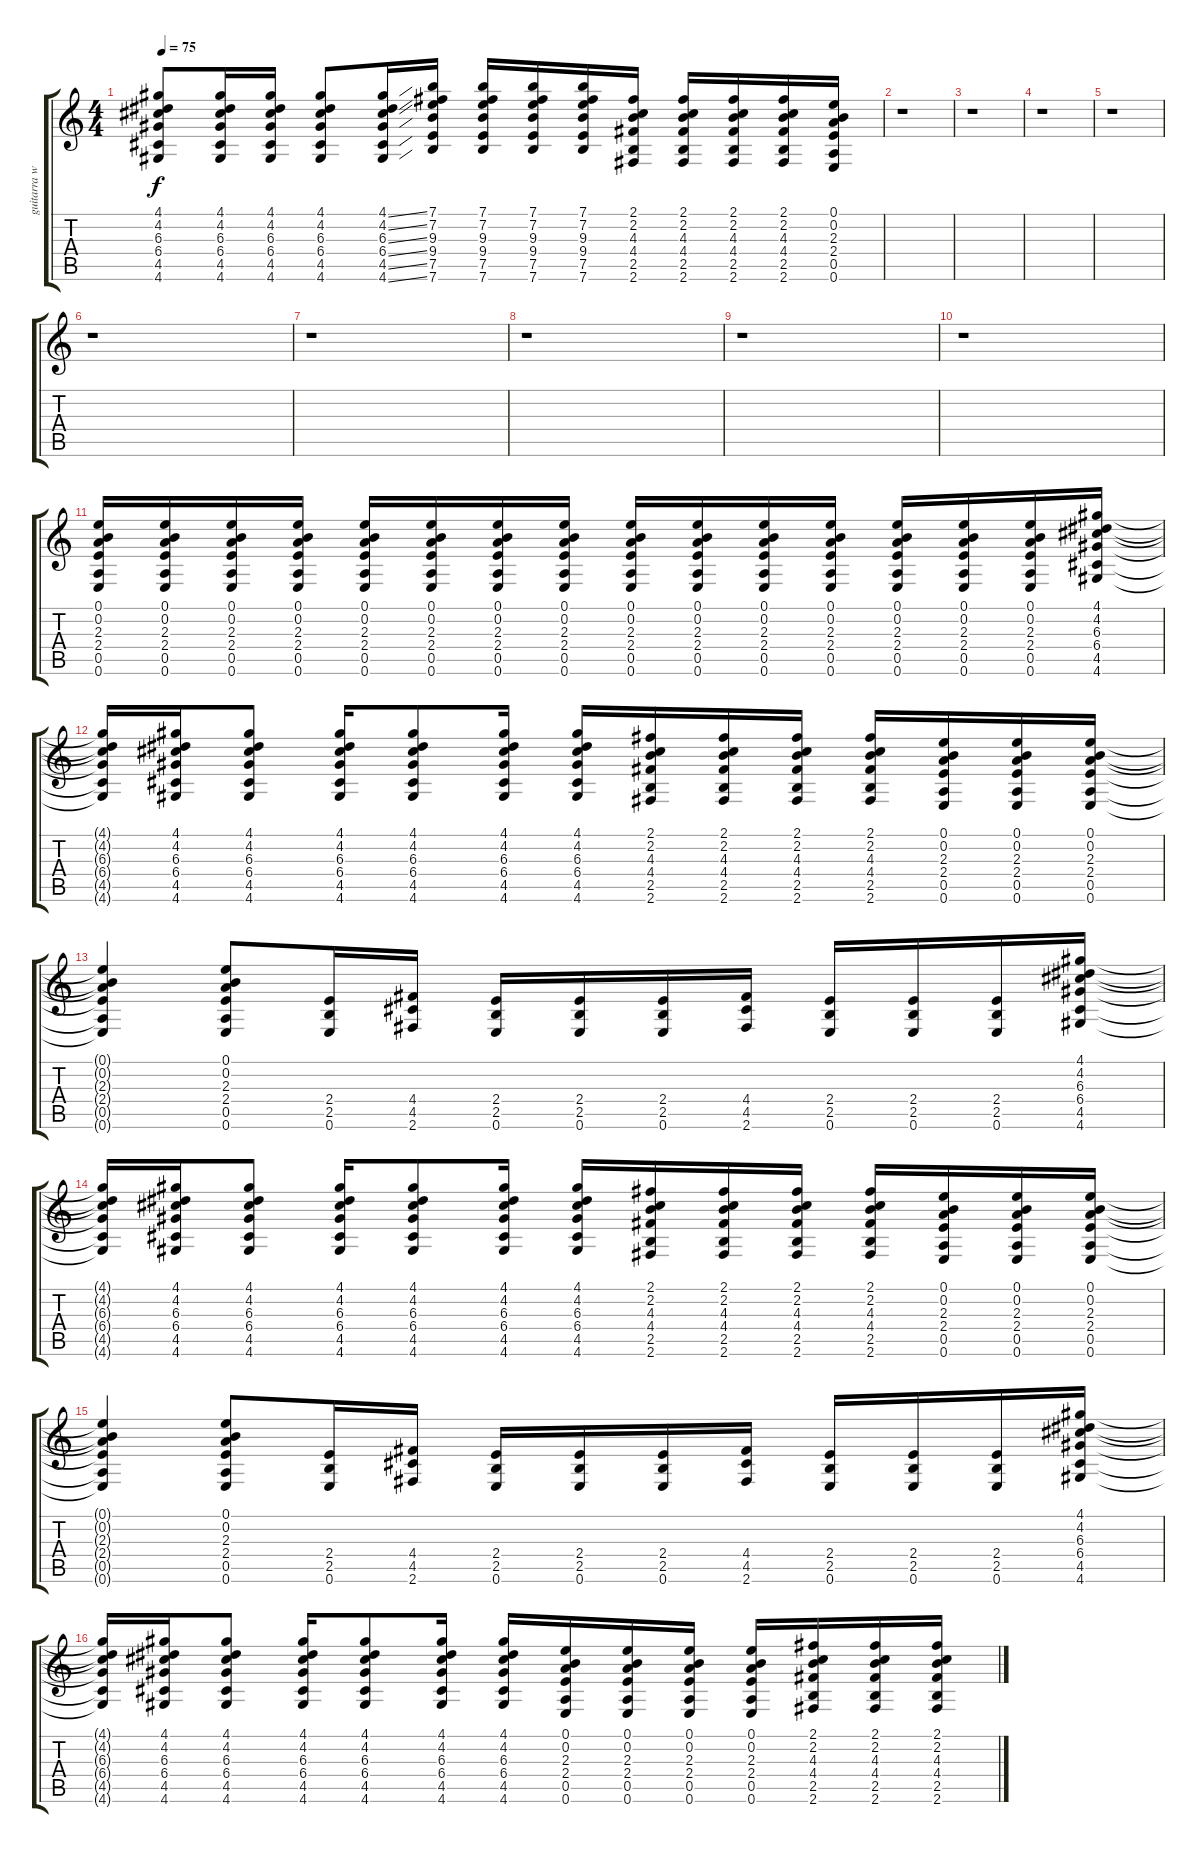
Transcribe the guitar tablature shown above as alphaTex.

\track ("guitarra w/dist" "guitarra w") {instrument distortionguitar}
\staff {score tabs}
\tuning (E4 B3 G3 D3 A2 E2) {hide}
\ts (4 4)
\tempo 75
\clef g2
\ks c
(4.1 4.2 6.3 6.4 4.5 4.6).8{dy f} (4.1 4.2 6.3 6.4 4.5 4.6).16 (4.1 4.2 6.3 6.4 4.5 4.6).16 (4.1 4.2 6.3 6.4 4.5 4.6).8 (4.1{ss} 4.2{ss} 6.3{ss} 6.4{ss} 4.5{ss} 4.6{ss}).16 (7.1 7.2 9.3 9.4 7.5 7.6).16 (7.1 7.2 9.3 9.4 7.5 7.6).16 (7.1 7.2 9.3 9.4 7.5 7.6).16 (7.1 7.2 9.3 9.4 7.5 7.6).16 (2.1 2.2 4.3 4.4 2.5 2.6).16 (2.1 2.2 4.3 4.4 2.5 2.6).16 (2.1 2.2 4.3 4.4 2.5 2.6).16 (2.1 2.2 4.3 4.4 2.5 2.6).16 (0.1 0.2 2.3 2.4 0.5 0.6).16 |
r.1 |
r.1 |
r.1 |
r.1 |
r.1 |
r.1 |
r.1 |
r.1 |
r.1 |
(0.1 0.2 2.3 2.4 0.5 0.6).16 (0.1 0.2 2.3 2.4 0.5 0.6).16 (0.1 0.2 2.3 2.4 0.5 0.6).16 (0.1 0.2 2.3 2.4 0.5 0.6).16 (0.1 0.2 2.3 2.4 0.5 0.6).16 (0.1 0.2 2.3 2.4 0.5 0.6).16 (0.1 0.2 2.3 2.4 0.5 0.6).16 (0.1 0.2 2.3 2.4 0.5 0.6).16 (0.1 0.2 2.3 2.4 0.5 0.6).16 (0.1 0.2 2.3 2.4 0.5 0.6).16 (0.1 0.2 2.3 2.4 0.5 0.6).16 (0.1 0.2 2.3 2.4 0.5 0.6).16 (0.1 0.2 2.3 2.4 0.5 0.6).16 (0.1 0.2 2.3 2.4 0.5 0.6).16 (0.1 0.2 2.3 2.4 0.5 0.6).16 (4.1 4.2 6.3 6.4 4.5 4.6).16 |
(4.1{t} 4.2{t} 6.3{t} 6.4{t} 4.5{t} 4.6{t}).16 (4.1 4.2 6.3 6.4 4.5 4.6).16 (4.1 4.2 6.3 6.4 4.5 4.6).8 (4.1 4.2 6.3 6.4 4.5 4.6).16 (4.1 4.2 6.3 6.4 4.5 4.6).8 (4.1 4.2 6.3 6.4 4.5 4.6).16 (4.1 4.2 6.3 6.4 4.5 4.6).16 (2.1 2.2 4.3 4.4 2.5 2.6).16 (2.1 2.2 4.3 4.4 2.5 2.6).16 (2.1 2.2 4.3 4.4 2.5 2.6).16 (2.1 2.2 4.3 4.4 2.5 2.6).16 (0.1 0.2 2.3 2.4 0.5 0.6).16 (0.1 0.2 2.3 2.4 0.5 0.6).16 (0.1 0.2 2.3 2.4 0.5 0.6).16 |
(0.1{t} 0.2{t} 2.3{t} 2.4{t} 0.5{t} 0.6{t}).4 (0.1 0.2 2.3 2.4 0.5 0.6).8 (2.4 2.5 0.6).16 (4.4 4.5 2.6).16 (2.4 2.5 0.6).16 (2.4 2.5 0.6).16 (2.4 2.5 0.6).16 (4.4 4.5 2.6).16 (2.4 2.5 0.6).16 (2.4 2.5 0.6).16 (2.4 2.5 0.6).16 (4.1 4.2 6.3 6.4 4.5 4.6).16 |
(4.1{t} 4.2{t} 6.3{t} 6.4{t} 4.5{t} 4.6{t}).16 (4.1 4.2 6.3 6.4 4.5 4.6).16 (4.1 4.2 6.3 6.4 4.5 4.6).8 (4.1 4.2 6.3 6.4 4.5 4.6).16 (4.1 4.2 6.3 6.4 4.5 4.6).8 (4.1 4.2 6.3 6.4 4.5 4.6).16 (4.1 4.2 6.3 6.4 4.5 4.6).16 (2.1 2.2 4.3 4.4 2.5 2.6).16 (2.1 2.2 4.3 4.4 2.5 2.6).16 (2.1 2.2 4.3 4.4 2.5 2.6).16 (2.1 2.2 4.3 4.4 2.5 2.6).16 (0.1 0.2 2.3 2.4 0.5 0.6).16 (0.1 0.2 2.3 2.4 0.5 0.6).16 (0.1 0.2 2.3 2.4 0.5 0.6).16 |
(0.1{t} 0.2{t} 2.3{t} 2.4{t} 0.5{t} 0.6{t}).4 (0.1 0.2 2.3 2.4 0.5 0.6).8 (2.4 2.5 0.6).16 (4.4 4.5 2.6).16 (2.4 2.5 0.6).16 (2.4 2.5 0.6).16 (2.4 2.5 0.6).16 (4.4 4.5 2.6).16 (2.4 2.5 0.6).16 (2.4 2.5 0.6).16 (2.4 2.5 0.6).16 (4.1 4.2 6.3 6.4 4.5 4.6).16 |
(4.1{t} 4.2{t} 6.3{t} 6.4{t} 4.5{t} 4.6{t}).16 (4.1 4.2 6.3 6.4 4.5 4.6).16 (4.1 4.2 6.3 6.4 4.5 4.6).8 (4.1 4.2 6.3 6.4 4.5 4.6).16 (4.1 4.2 6.3 6.4 4.5 4.6).8 (4.1 4.2 6.3 6.4 4.5 4.6).16 (4.1 4.2 6.3 6.4 4.5 4.6).16 (0.1 0.2 2.3 2.4 0.5 0.6).16 (0.1 0.2 2.3 2.4 0.5 0.6).16 (0.1 0.2 2.3 2.4 0.5 0.6).16 (0.1 0.2 2.3 2.4 0.5 0.6).16 (2.1 2.2 4.3 4.4 2.5 2.6).16 (2.1 2.2 4.3 4.4 2.5 2.6).16 (2.1 2.2 4.3 4.4 2.5 2.6).16
